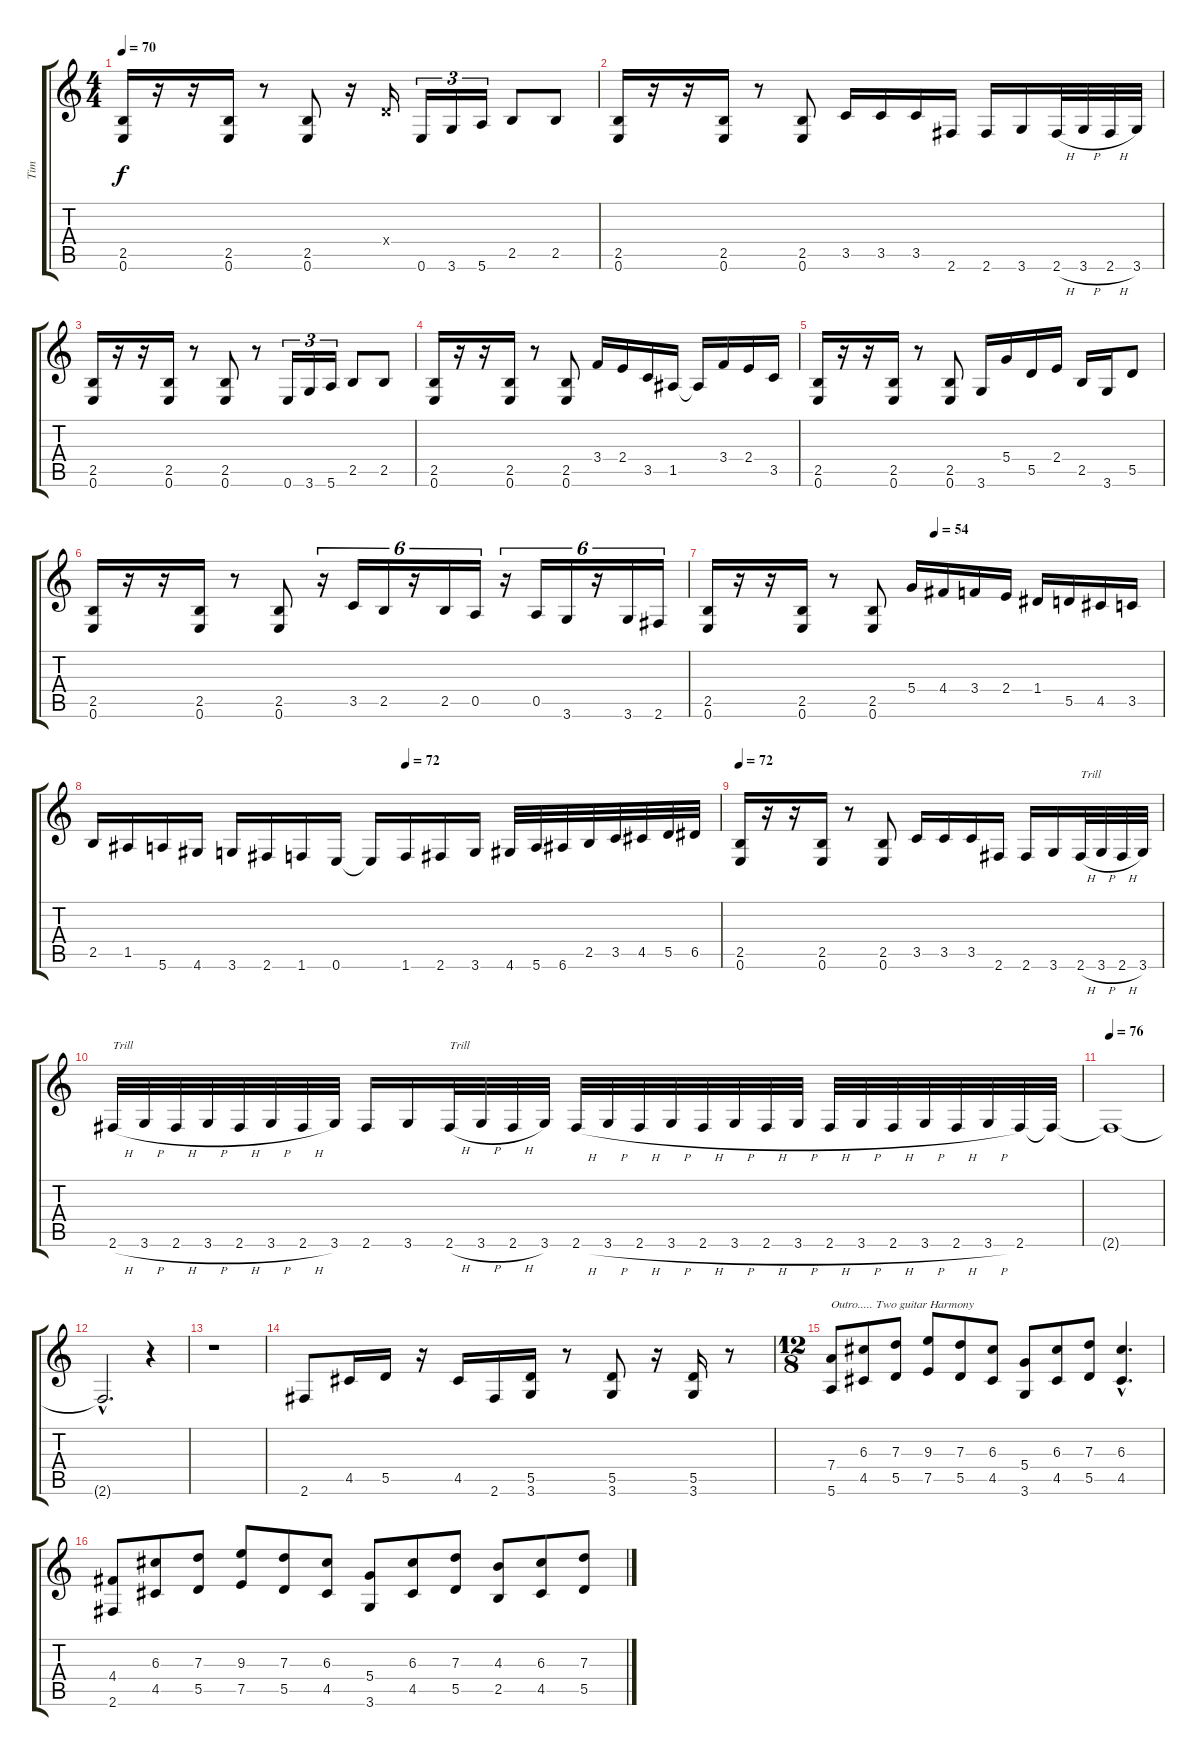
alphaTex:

\track ("Tim" "Tim") {instrument distortionguitar}
\staff {score tabs}
\tuning (E4 B3 G3 D3 A2 E2) {hide}
\ts (4 4)
\tempo 70
\clef g2
\ks c
(2.5 0.6).16{dy f} r.16 r.16 (2.5 0.6).16 r.8 (2.5 0.6).8 r.16 0.4{x}.16 0.6.16{tu (3 2)} 3.6.16{tu (3 2)} 5.6.16{tu (3 2)} 2.5.8 2.5.8 |
(2.5 0.6).16 r.16 r.16 (2.5 0.6).16 r.8 (2.5 0.6).8 3.5.16 3.5.16 3.5.16 2.6.16 2.6.16 3.6.16 2.6{h}.32 3.6{h}.32 2.6{h}.32 3.6.32 |
(2.5 0.6).16 r.16 r.16 (2.5 0.6).16 r.8 (2.5 0.6).8 r.8 0.6.16{tu (3 2)} 3.6.16{tu (3 2)} 5.6.16{tu (3 2)} 2.5.8 2.5.8 |
(2.5 0.6).16 r.16 r.16 (2.5 0.6).16 r.8 (2.5 0.6).8 3.4.16 2.4.16 3.5.16 1.5.16 1.5{t}.16 3.4.16 2.4.16 3.5.16 |
(2.5 0.6).16 r.16 r.16 (2.5 0.6).16 r.8 (2.5 0.6).8 3.6.16 5.4.16 5.5.16 2.4.16 2.5.16 3.6.16 5.5.8 |
(2.5 0.6).16 r.16 r.16 (2.5 0.6).16 r.8 (2.5 0.6).8 r.16{tu (6 4)} 3.5.16{tu (6 4)} 2.5.16{tu (6 4)} r.16{tu (6 4)} 2.5.16{tu (6 4)} 0.5.16{tu (6 4)} r.16{tu (6 4)} 0.5.16{tu (6 4)} 3.6.16{tu (6 4)} r.16{tu (6 4)} 3.6.16{tu (6 4)} 2.6.16{tu (6 4)} |
\tempo (54 0.5)
(2.5 0.6).16 r.16 r.16 (2.5 0.6).16 r.8 (2.5 0.6).8 5.4.16 4.4.16 3.4.16 2.4.16 1.4.16 5.5.16 4.5.16 3.5.16 |
\tempo (72 0.5)
2.5.16 1.5.16 5.6.16 4.6.16 3.6.16 2.6.16 1.6.16 0.6.16 0.6{t}.16 1.6.16 2.6.16 3.6.16 4.6.32 5.6.32 6.6.32 2.5.32 3.5.32 4.5.32 5.5.32 6.5.32 |
\tempo 72
(2.5 0.6).16 r.16 r.16 (2.5 0.6).16 r.8 (2.5 0.6).8 3.5.16 3.5.16 3.5.16 2.6.16 2.6.16 3.6.16 2.6{h}.32{txt "Trill"} 3.6{h}.32 2.6{h}.32 3.6.32 |
2.6{h}.32{txt "Trill"} 3.6{h}.32 2.6{h}.32 3.6{h}.32 2.6{h}.32 3.6{h}.32 2.6{h}.32 3.6.32 2.6.16 3.6.16 2.6{h}.32{txt "Trill"} 3.6{h}.32 2.6{h}.32 3.6.32 2.6{h}.32 3.6{h}.32 2.6{h}.32 3.6{h}.32 2.6{h}.32 3.6{h}.32 2.6{h}.32 3.6{h}.32 2.6{h}.32 3.6{h}.32 2.6{h}.32 3.6{h}.32 2.6{h}.32 3.6{h}.32 2.6.32 2.6{t}.32 |
\tempo 76
2.6{t}.1 |
2.6{hac t}.2{d} r.4 |
r.1 |
2.6.8 4.5.16 5.5.16 r.16 4.5.16 2.6.16 (5.5 3.6).16 r.8 (5.5 3.6).8 r.16 (5.5 3.6).16 r.8 |
\ts (12 8)
(7.4 5.6).8{txt "Outro..... Two guitar Harmony"} (6.3 4.5).8 (7.3 5.5).8 (9.3 7.5).8 (7.3 5.5).8 (6.3 4.5).8 (5.4 3.6).8 (6.3 4.5).8 (7.3 5.5).8 (6.3{hac} 4.5{hac}).4{d} |
(4.4 2.6).8 (6.3 4.5).8 (7.3 5.5).8 (9.3 7.5).8 (7.3 5.5).8 (6.3 4.5).8 (5.4 3.6).8 (6.3 4.5).8 (7.3 5.5).8 (4.3 2.5).8 (6.3 4.5).8 (7.3 5.5).8
